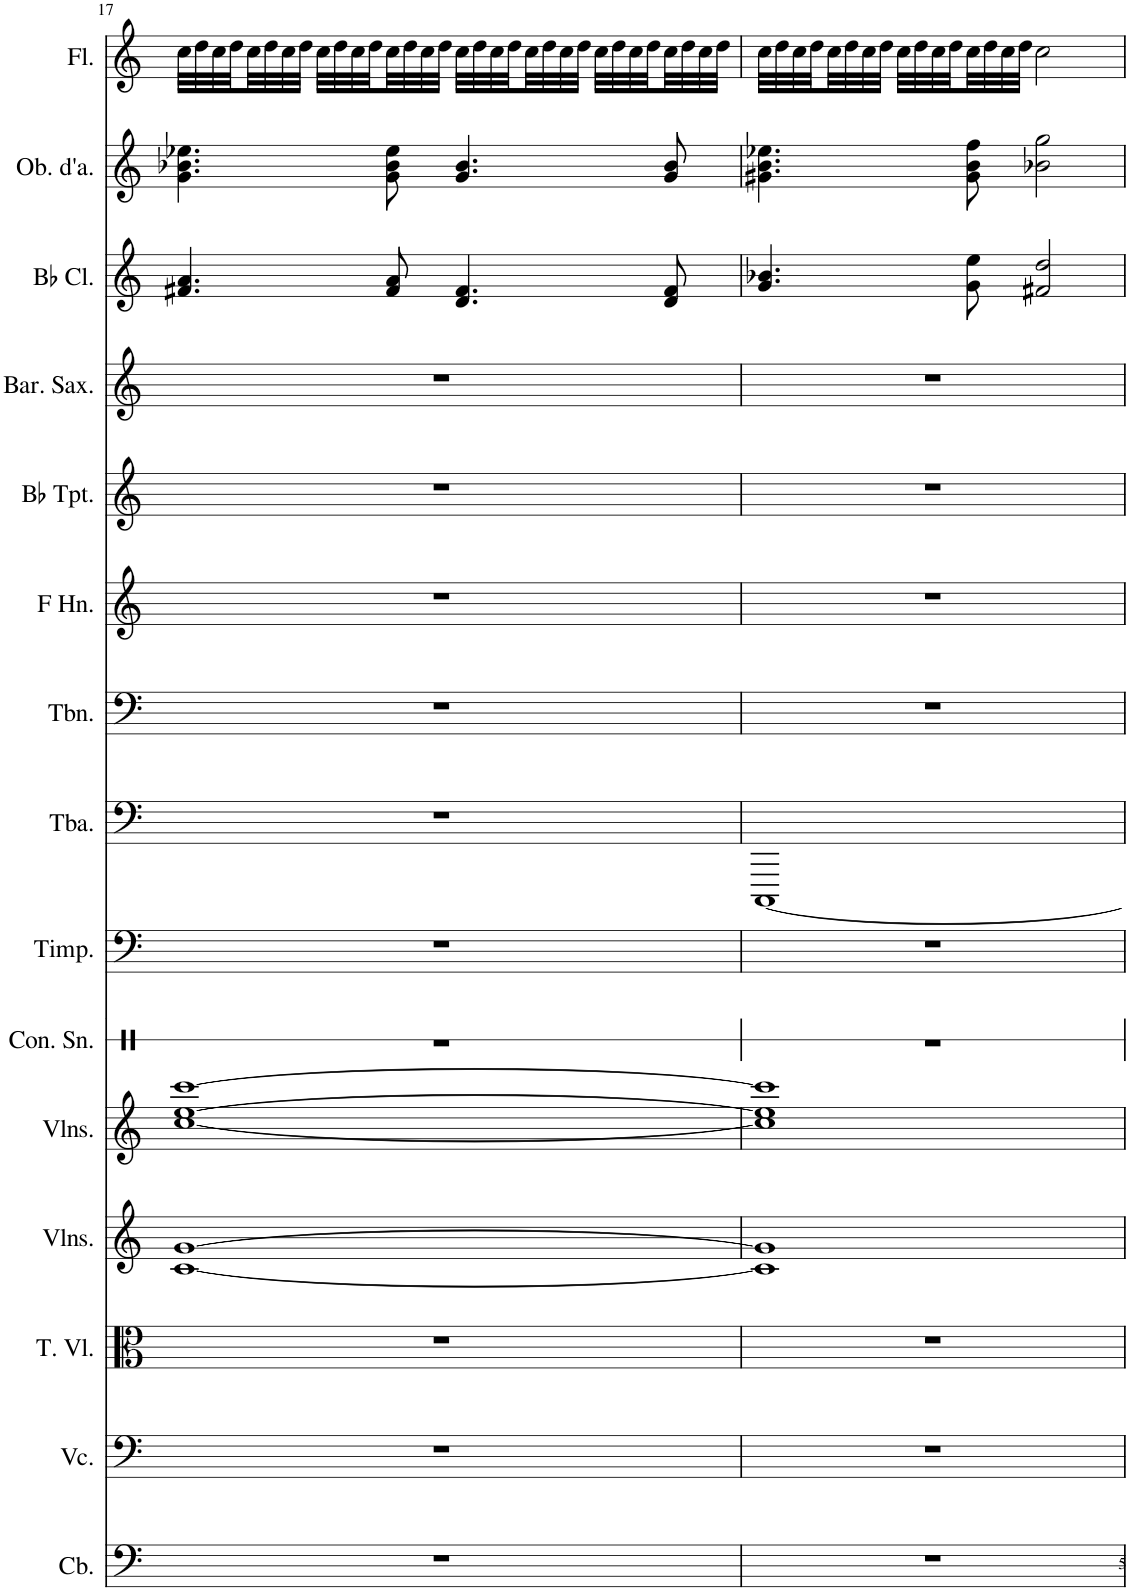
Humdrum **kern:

**kern	**kern	**kern	**kern	**kern	**kern	**kern	**kern	**kern	**kern	**kern	**kern	**kern	**kern	**kern
*part15	*part14	*part13	*part12	*part11	*part10	*part9	*part8	*part7	*part6	*part5	*part4	*part3	*part2	*part1
*staff15	*staff14	*staff13	*staff12	*staff11	*staff10	*staff9	*staff8	*staff7	*staff6	*staff5	*staff4	*staff3	*staff2	*staff1
*I"Contrabass, Cb.(15)	*I"Violoncello, Vcl.	*I"Tenor Viol, Vla.(13)	*I"Violins, Vl.II	*I"Violins, Vl.I(11)	*I"Concert Snare Drum, Perc.	*I"Timpani, Tp.(9)	*I"Tuba, Tuba(8)	*I"Trombone, Tb.(7)	*I"Horn in F, Hn.(6)	*I"Bb Trumpet, Tr.(5)	*I"Baritone Saxophone, B.Sax(4)	*I"Bb Clarinet, Cl.(3)	*I"Oboe d'amore, Ob.(2)	*I"Flute, Fl. (1)
*I'Cb.	*I'Vc.	*I'T. Vl.	*I'Vlns.	*I'Vlns.	*I'Con. Sn.	*I'Timp.	*I'Tba.	*I'Tbn.	*I'F Hn.	*I'Bb Tpt.	*I'Bar. Sax.	*I'Bb Cl.	*I'Ob. d'a.	*I'Fl.
!!LO:PB:g=z
*clefF4	*clefF4	*clefC3	*clefG2	*clefG2	*clefX	*clefF4	*clefF4	*clefF4	*clefG2	*clefG2	*clefG2	*clefG2	*clefG2	*clefG2
*Trd7c12	*	*	*	*	*	*	*	*	*Trd4c7	*Trd1c2	*Trd12c21	*Trd1c2	*Trd2c3	*
*k[]	*k[]	*k[]	*k[]	*k[]	*k[]	*k[]	*k[]	*k[]	*k[]	*k[]	*k[]	*k[]	*k[]	*k[]
*M4/4	*M4/4	*M4/4	*M4/4	*M4/4	*M4/4	*M4/4	*M4/4	*M4/4	*M4/4	*M4/4	*M4/4	*M4/4	*M4/4	*M4/4
=17	=17	=17	=17	=17	=17	=17	=17	=17	=17	=17	=17	=17	=17	=17
1r	1r	1r	[1c [1g	[1cc [1ee [1ccc	1r	1r	1r	1r	1r	1r	1r	4.f#X/ 4.a/	4.g\ 4.b-X\ 4.ee-X\	32cc\LLL
.	.	.	.	.	.	.	.	.	.	.	.	.	.	32dd\
.	.	.	.	.	.	.	.	.	.	.	.	.	.	32cc\
.	.	.	.	.	.	.	.	.	.	.	.	.	.	32dd\
.	.	.	.	.	.	.	.	.	.	.	.	.	.	32cc\
.	.	.	.	.	.	.	.	.	.	.	.	.	.	32dd\
.	.	.	.	.	.	.	.	.	.	.	.	.	.	32cc\
.	.	.	.	.	.	.	.	.	.	.	.	.	.	32dd\JJJ
.	.	.	.	.	.	.	.	.	.	.	.	.	.	32cc\LLL
.	.	.	.	.	.	.	.	.	.	.	.	.	.	32dd\
.	.	.	.	.	.	.	.	.	.	.	.	.	.	32cc\
.	.	.	.	.	.	.	.	.	.	.	.	.	.	32dd\
.	.	.	.	.	.	.	.	.	.	.	.	8f#/ 8a/	8g\ 8b-\ 8ee-\	32cc\
.	.	.	.	.	.	.	.	.	.	.	.	.	.	32dd\
.	.	.	.	.	.	.	.	.	.	.	.	.	.	32cc\
.	.	.	.	.	.	.	.	.	.	.	.	.	.	32dd\JJJ
.	.	.	.	.	.	.	.	.	.	.	.	4.d/ 4.f#/	4.g/ 4.b-/	32cc\LLL
.	.	.	.	.	.	.	.	.	.	.	.	.	.	32dd\
.	.	.	.	.	.	.	.	.	.	.	.	.	.	32cc\
.	.	.	.	.	.	.	.	.	.	.	.	.	.	32dd\
.	.	.	.	.	.	.	.	.	.	.	.	.	.	32cc\
.	.	.	.	.	.	.	.	.	.	.	.	.	.	32dd\
.	.	.	.	.	.	.	.	.	.	.	.	.	.	32cc\
.	.	.	.	.	.	.	.	.	.	.	.	.	.	32dd\JJJ
.	.	.	.	.	.	.	.	.	.	.	.	.	.	32cc\LLL
.	.	.	.	.	.	.	.	.	.	.	.	.	.	32dd\
.	.	.	.	.	.	.	.	.	.	.	.	.	.	32cc\
.	.	.	.	.	.	.	.	.	.	.	.	.	.	32dd\
.	.	.	.	.	.	.	.	.	.	.	.	8d/ 8f#/	8g/ 8b-/	32cc\
.	.	.	.	.	.	.	.	.	.	.	.	.	.	32dd\
.	.	.	.	.	.	.	.	.	.	.	.	.	.	32cc\
.	.	.	.	.	.	.	.	.	.	.	.	.	.	32dd\JJJ
=18	=18	=18	=18	=18	=18	=18	=18	=18	=18	=18	=18	=18	=18	=18
1r	1r	1r	1c] 1g]	1cc] 1ee] 1ccc]	1r	1r	[1CCC	1r	1r	1r	1r	4.g/ 4.b-X/	4.g#X\ 4.b\ 4.ee-X\	32cc\LLL
.	.	.	.	.	.	.	.	.	.	.	.	.	.	32dd\
.	.	.	.	.	.	.	.	.	.	.	.	.	.	32cc\
.	.	.	.	.	.	.	.	.	.	.	.	.	.	32dd\
.	.	.	.	.	.	.	.	.	.	.	.	.	.	32cc\
.	.	.	.	.	.	.	.	.	.	.	.	.	.	32dd\
.	.	.	.	.	.	.	.	.	.	.	.	.	.	32cc\
.	.	.	.	.	.	.	.	.	.	.	.	.	.	32dd\JJJ
.	.	.	.	.	.	.	.	.	.	.	.	.	.	32cc\LLL
.	.	.	.	.	.	.	.	.	.	.	.	.	.	32dd\
.	.	.	.	.	.	.	.	.	.	.	.	.	.	32cc\
.	.	.	.	.	.	.	.	.	.	.	.	.	.	32dd\
.	.	.	.	.	.	.	.	.	.	.	.	8g\ 8ee\	8g#\ 8b\ 8ff\	32cc\
.	.	.	.	.	.	.	.	.	.	.	.	.	.	32dd\
.	.	.	.	.	.	.	.	.	.	.	.	.	.	32cc\
.	.	.	.	.	.	.	.	.	.	.	.	.	.	32dd\JJJ
.	.	.	.	.	.	.	.	.	.	.	.	2f#X/ 2dd/	2b-X\ 2gg\	2cc\
=	=	=	=	=	=	=	=	=	=	=	=	=	=	=
*-	*-	*-	*-	*-	*-	*-	*-	*-	*-	*-	*-	*-	*-	*-
